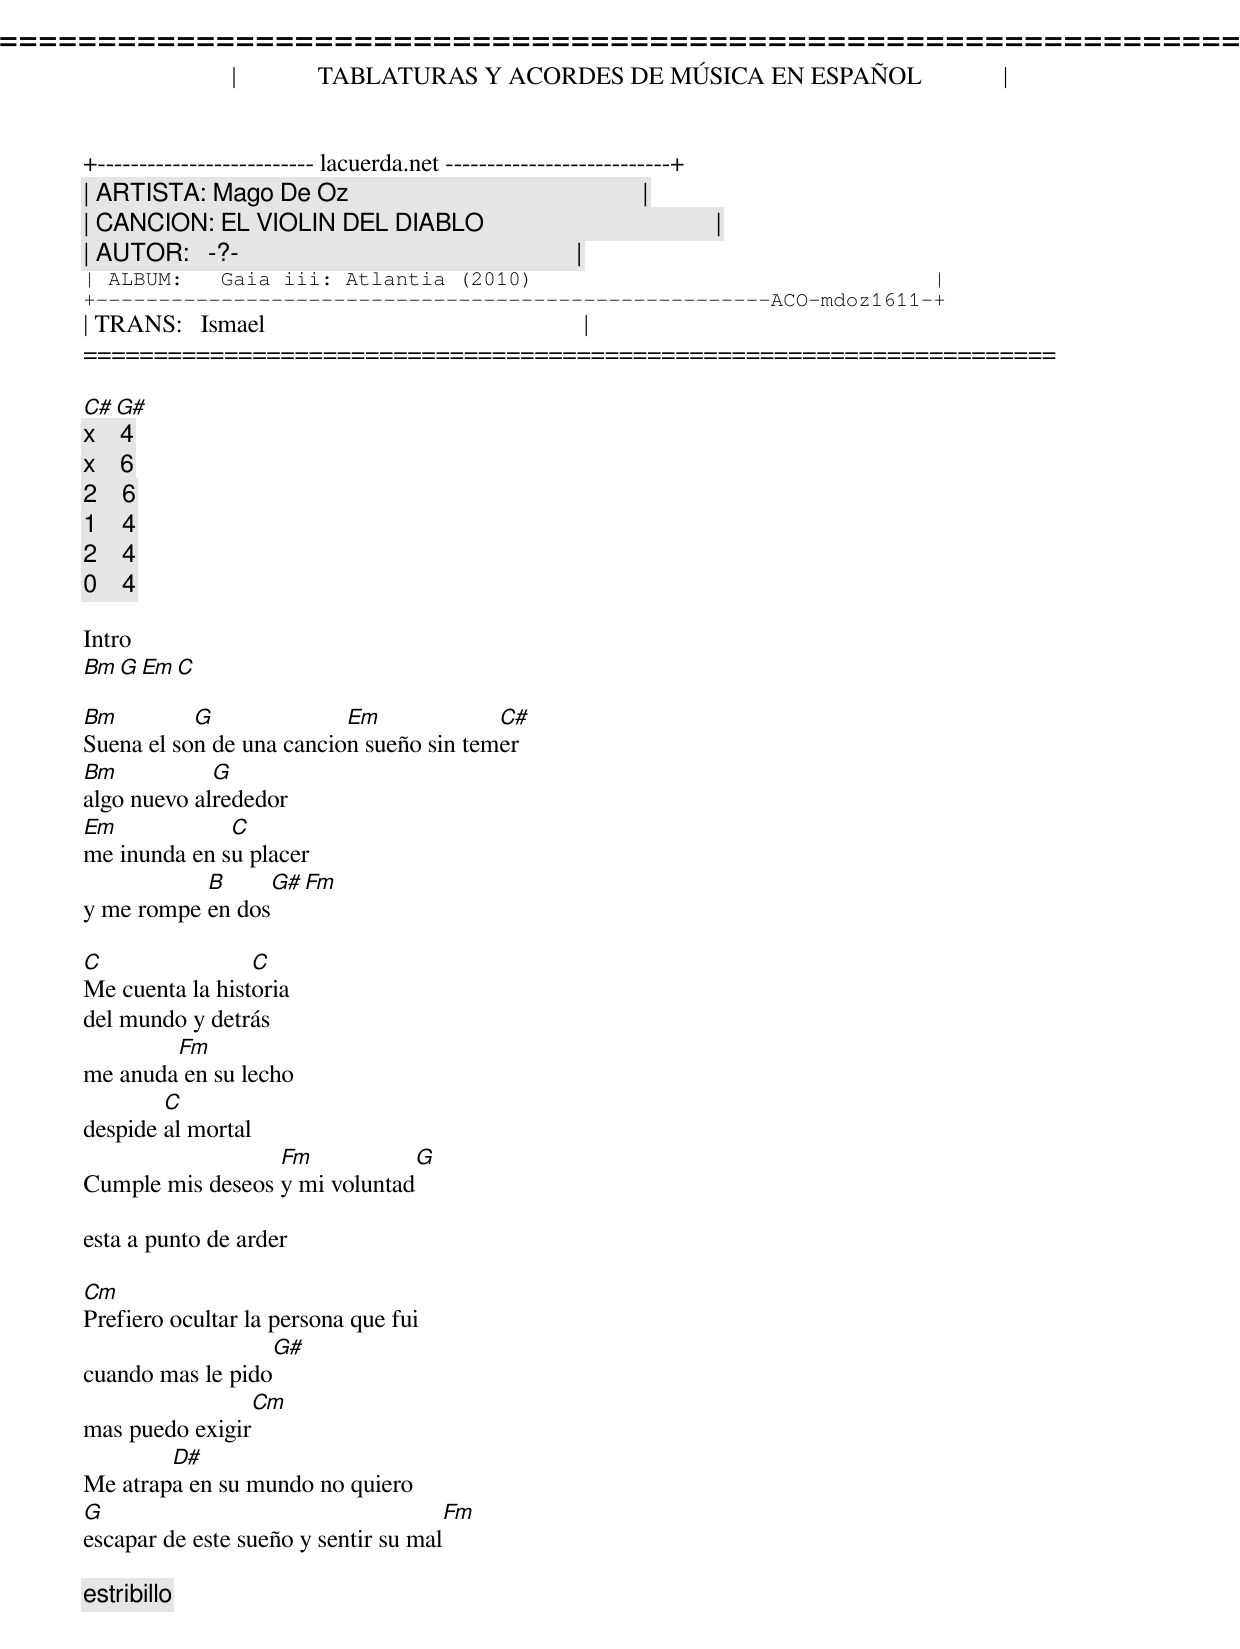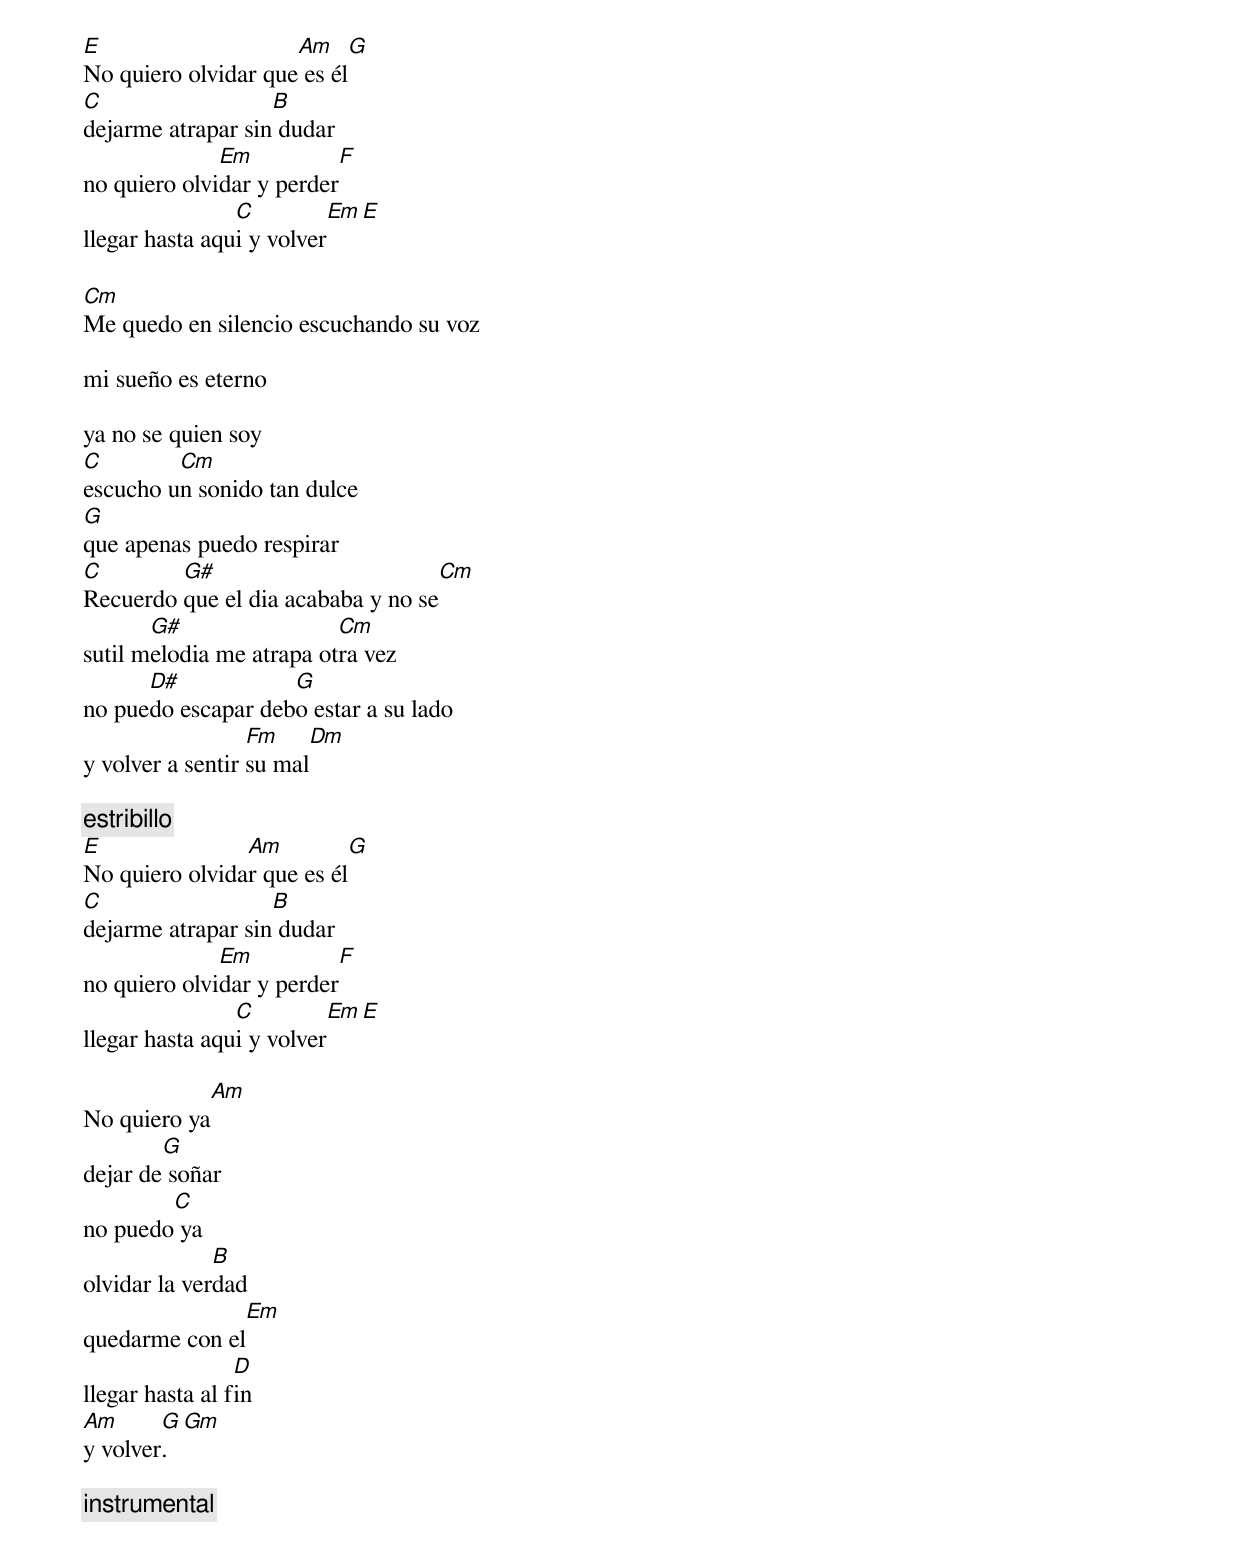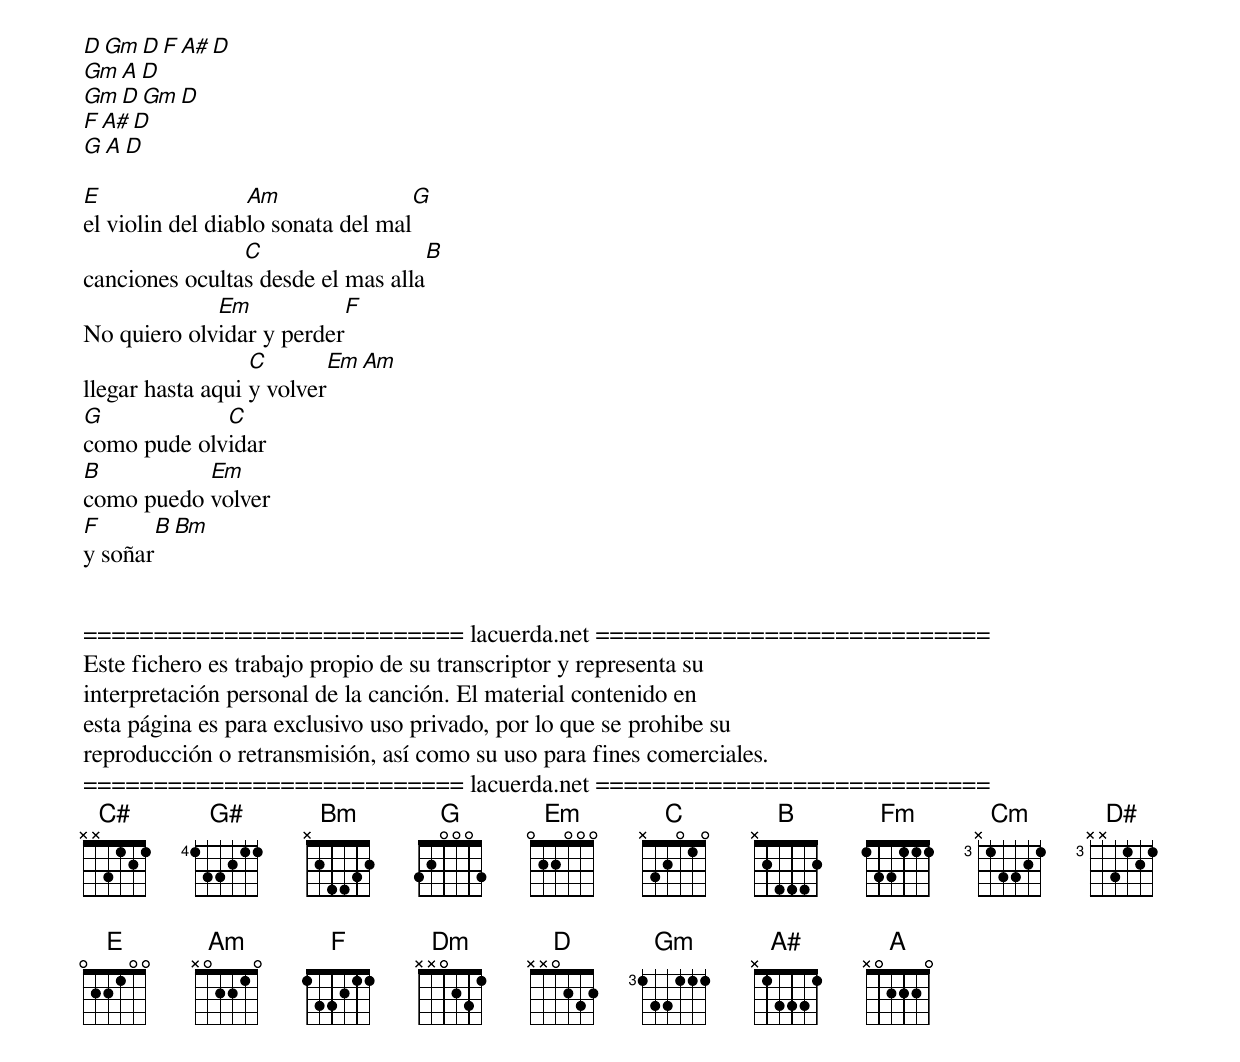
=====================================================================
|             TABLATURAS Y ACORDES DE MÚSICA EN ESPAÑOL             |
+-------------------------- lacuerda.net ---------------------------+
| ARTISTA: Mago De Oz                                               |
| CANCION: EL VIOLIN DEL DIABLO                                     |
| AUTOR:   -?-                                                      |
| ALBUM:   Gaia iii: Atlantia (2010)                                |
+------------------------------------------------------ACO-mdoz1611-+
| TRANS:   Ismael                                                   |
=====================================================================

C#      G#
[x]    [4]
[x]    [6]
[2]    [6]
[1]    [4]
[2]    [4]
[0]    [4]

Intro
Bm G Em C

Bm         G              Em             C#
Suena el son de una cancion sueño sin temer
Bm           G
algo nuevo alrededor
Em            C
me inunda en su placer
           B                G#   Fm
y me rompe en dos

C                C
Me cuenta la historia
del mundo y detrás
        Fm
me anuda en su lecho
        C
despide al mortal
                  Fm            G
Cumple mis deseos y mi voluntad

esta a punto de arder

Cm
Prefiero ocultar la persona que fui
                   G#
cuando mas le pido
                 Cm
mas puedo exigir
        D#
Me atrapa en su mundo no quiero
G                                          Fm
escapar de este sueño y sentir su mal

[estribillo]
E                    Am            G
No quiero olvidar que es él
C                  B
dejarme atrapar sin dudar
              Em                    F
no quiero olvidar y perder
                C                 Em              E
llegar hasta aqui y volver
[]
Cm
Me quedo en silencio escuchando su voz

mi sueño es eterno

ya no se quien soy
C        Cm
escucho un sonido tan dulce
G
que apenas puedo respirar
C        G#                           Cm
Recuerdo que el dia acababa y no se
       G#                 Cm
sutil melodia me atrapa otra vez
      D#            G
no puedo escapar debo estar a su lado
                  Fm         Dm
y volver a sentir su mal

[estribillo]
E               Am            G
No quiero olvidar que es él
C                  B
dejarme atrapar sin dudar
              Em           F
no quiero olvidar y perder
                C                 Em              E
llegar hasta aqui y volver

              Am
No quiero ya
        G
dejar de soñar
        C
no puedo ya
              B
olvidar la verdad
               Em
quedarme con el
                 D
llegar hasta al fin
Am      G          Gm
y volver.

[instrumental]
D     Gm     D     F    A#     D
Gm           A          D
Gm           D          Gm     D
F            A#         D
G            A          D

E                 Am                   G
el violin del diablo sonata del mal
                C                      B
canciones ocultas desde el mas alla
             Em             F
No quiero olvidar y perder
                  C        Em         Am
llegar hasta aqui y volver
G            C
como pude olvidar
B          Em
como puedo volver
F        B         Bm
y soñar


=========================== lacuerda.net ============================
Este fichero es trabajo propio de su transcriptor y representa su
interpretación personal de la canción. El material contenido en
esta página es para exclusivo uso privado, por lo que se prohibe su
reproducción o retransmisión, así como su uso para fines comerciales.
=========================== lacuerda.net ============================
